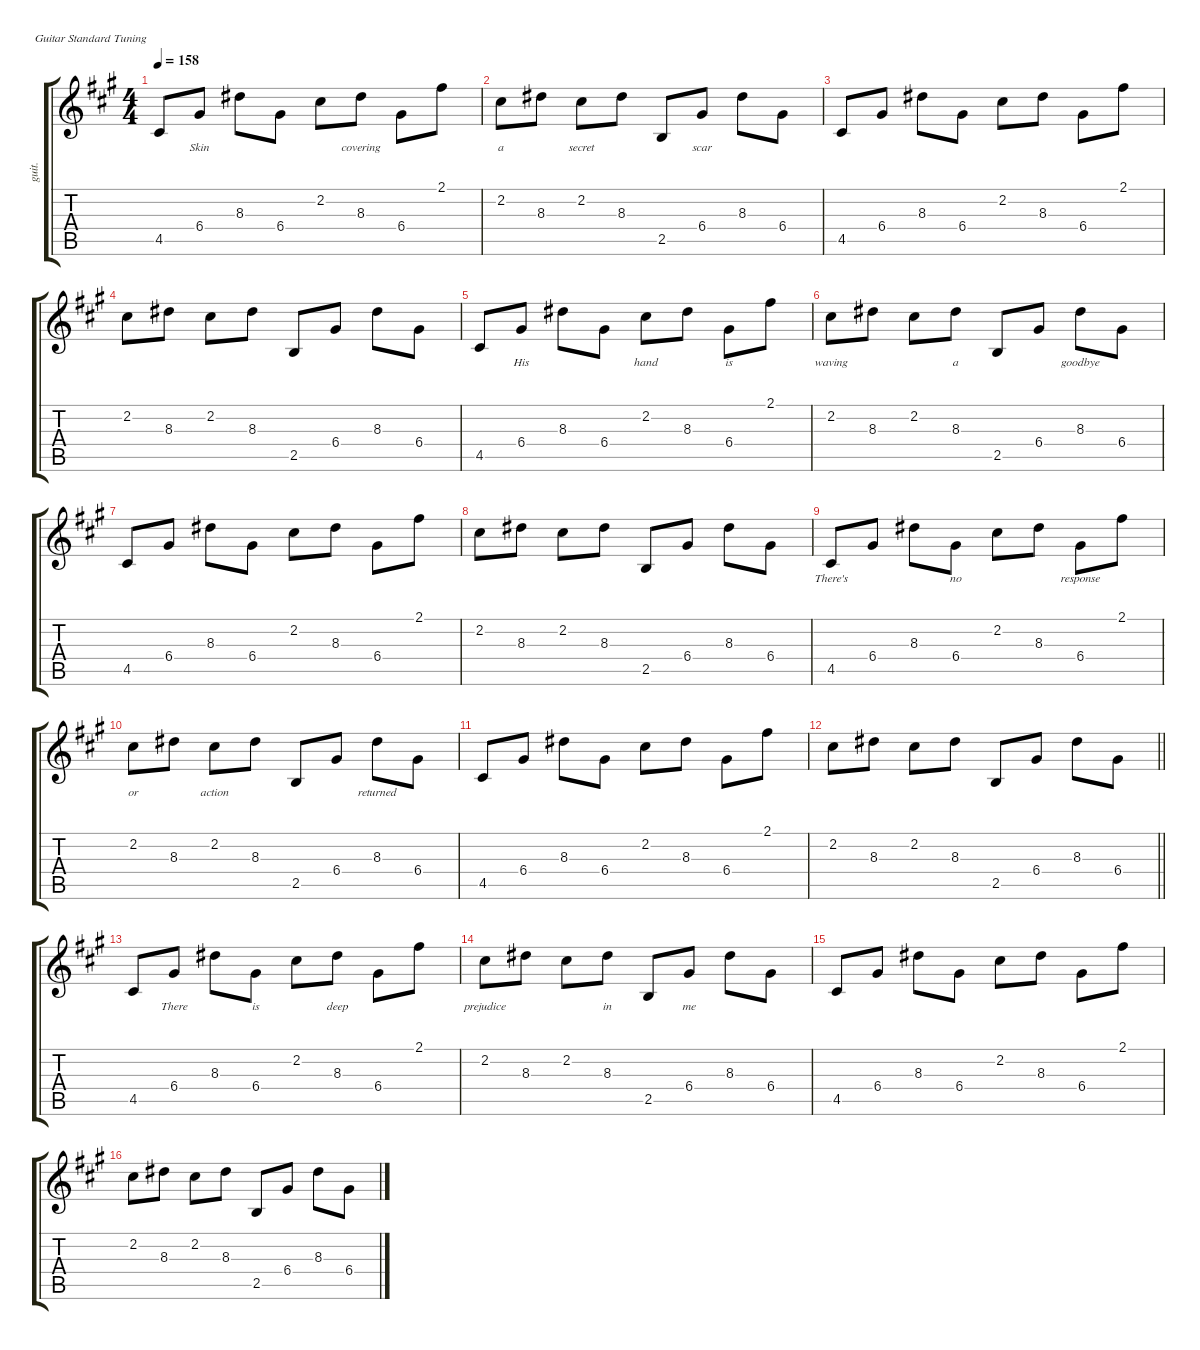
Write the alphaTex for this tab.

\defaultSystemsLayout 4
\hideDynamics
\bracketExtendMode groupsimilarinstruments
\otherSystemsTrackNameOrientation horizontal
\track ("Guitar 1-show" "guit.") {defaultSystemsLayout 8 mute instrument electricguitarjazz}
\staff {score tabs}
\tuning (E4 B3 G3 D3 A2 E2)
\ts (4 4)
\tempo 158
\clef g2
\ks f#minor
4.5{acc #}.8{dy f beam Up} 6.4{acc #}.8{lyrics (0 "Skin") lyrics (1 "") lyrics (2 "") lyrics (3 "") lyrics (4 "") beam Up} 8.3{acc #}.8{beam Down} 6.4{acc #}.8{beam Down} 2.2{acc #}.8{beam Down} 8.3{acc #}.8{lyrics (0 "covering") lyrics (1 "") lyrics (2 "") lyrics (3 "") lyrics (4 "") beam Down} 6.4{acc #}.8{beam Down} 2.1{acc #}.8{beam Down} |
2.2{acc #}.8{lyrics (0 "a") lyrics (1 "") lyrics (2 "") lyrics (3 "") lyrics (4 "") beam Down} 8.3{acc #}.8{beam Down} 2.2{acc #}.8{lyrics (0 "secret") lyrics (1 "") lyrics (2 "") lyrics (3 "") lyrics (4 "") beam Down} 8.3{acc #}.8{beam Down} 2.5{acc forcenatural}.8{beam Up} 6.4{acc #}.8{lyrics (0 "scar") lyrics (1 "") lyrics (2 "") lyrics (3 "") lyrics (4 "") beam Up} 8.3{acc #}.8{beam Down} 6.4{acc #}.8{beam Down} |
4.5{acc #}.8{beam Up} 6.4{acc #}.8{beam Up} 8.3{acc #}.8{beam Down} 6.4{acc #}.8{beam Down} 2.2{acc #}.8{beam Down} 8.3{acc #}.8{beam Down} 6.4{acc #}.8{beam Down} 2.1{acc #}.8{beam Down} |
2.2{acc #}.8{beam Down} 8.3{acc #}.8{beam Down} 2.2{acc #}.8{beam Down} 8.3{acc #}.8{beam Down} 2.5{acc forcenatural}.8{beam Up} 6.4{acc #}.8{beam Up} 8.3{acc #}.8{beam Down} 6.4{acc #}.8{beam Down} |
4.5{acc #}.8{beam Up} 6.4{acc #}.8{lyrics (0 "His") lyrics (1 "") lyrics (2 "") lyrics (3 "") lyrics (4 "") beam Up} 8.3{acc #}.8{beam Down} 6.4{acc #}.8{beam Down} 2.2{acc #}.8{lyrics (0 "hand") lyrics (1 "") lyrics (2 "") lyrics (3 "") lyrics (4 "") beam Down} 8.3{acc #}.8{beam Down} 6.4{acc #}.8{lyrics (0 "is") lyrics (1 "") lyrics (2 "") lyrics (3 "") lyrics (4 "") beam Down} 2.1{acc #}.8{beam Down} |
2.2{acc #}.8{lyrics (0 "waving") lyrics (1 "") lyrics (2 "") lyrics (3 "") lyrics (4 "") beam Down} 8.3{acc #}.8{beam Down} 2.2{acc #}.8{beam Down} 8.3{acc #}.8{lyrics (0 "a") lyrics (1 "") lyrics (2 "") lyrics (3 "") lyrics (4 "") beam Down} 2.5{acc forcenatural}.8{beam Up} 6.4{acc #}.8{beam Up} 8.3{acc #}.8{lyrics (0 "goodbye") lyrics (1 "") lyrics (2 "") lyrics (3 "") lyrics (4 "") beam Down} 6.4{acc #}.8{beam Down} |
4.5{acc #}.8{beam Up} 6.4{acc #}.8{beam Up} 8.3{acc #}.8{beam Down} 6.4{acc #}.8{beam Down} 2.2{acc #}.8{beam Down} 8.3{acc #}.8{beam Down} 6.4{acc #}.8{beam Down} 2.1{acc #}.8{beam Down} |
2.2{acc #}.8{beam Down} 8.3{acc #}.8{beam Down} 2.2{acc #}.8{beam Down} 8.3{acc #}.8{beam Down} 2.5{acc forcenatural}.8{beam Up} 6.4{acc #}.8{beam Up} 8.3{acc #}.8{beam Down} 6.4{acc #}.8{beam Down} |
4.5{acc #}.8{lyrics (0 "There's") lyrics (1 "") lyrics (2 "") lyrics (3 "") lyrics (4 "") beam Up} 6.4{acc #}.8{beam Up} 8.3{acc #}.8{beam Down} 6.4{acc #}.8{lyrics (0 "no") lyrics (1 "") lyrics (2 "") lyrics (3 "") lyrics (4 "") beam Down} 2.2{acc #}.8{beam Down} 8.3{acc #}.8{beam Down} 6.4{acc #}.8{lyrics (0 "response") lyrics (1 "") lyrics (2 "") lyrics (3 "") lyrics (4 "") beam Down} 2.1{acc #}.8{beam Down} |
2.2{acc #}.8{lyrics (0 "or") lyrics (1 "") lyrics (2 "") lyrics (3 "") lyrics (4 "") beam Down} 8.3{acc #}.8{beam Down} 2.2{acc #}.8{lyrics (0 "action") lyrics (1 "") lyrics (2 "") lyrics (3 "") lyrics (4 "") beam Down} 8.3{acc #}.8{beam Down} 2.5{acc forcenatural}.8{beam Up} 6.4{acc #}.8{beam Up} 8.3{acc #}.8{lyrics (0 "returned") lyrics (1 "") lyrics (2 "") lyrics (3 "") lyrics (4 "") beam Down} 6.4{acc #}.8{beam Down} |
4.5{acc #}.8{beam Up} 6.4{acc #}.8{beam Up} 8.3{acc #}.8{beam Down} 6.4{acc #}.8{beam Down} 2.2{acc #}.8{beam Down} 8.3{acc #}.8{beam Down} 6.4{acc #}.8{beam Down} 2.1{acc #}.8{beam Down} |
\barLineRight lightlight
2.2{acc #}.8{beam Down} 8.3{acc #}.8{beam Down} 2.2{acc #}.8{beam Down} 8.3{acc #}.8{beam Down} 2.5{acc forcenatural}.8{beam Up} 6.4{acc #}.8{beam Up} 8.3{acc #}.8{beam Down} 6.4{acc #}.8{beam Down} |
4.5{acc #}.8{beam Up} 6.4{acc #}.8{lyrics (0 "There") lyrics (1 "") lyrics (2 "") lyrics (3 "") lyrics (4 "") beam Up} 8.3{acc #}.8{beam Down} 6.4{acc #}.8{lyrics (0 "is") lyrics (1 "") lyrics (2 "") lyrics (3 "") lyrics (4 "") beam Down} 2.2{acc #}.8{beam Down} 8.3{acc #}.8{lyrics (0 "deep") lyrics (1 "") lyrics (2 "") lyrics (3 "") lyrics (4 "") beam Down} 6.4{acc #}.8{beam Down} 2.1{acc #}.8{beam Down} |
2.2{acc #}.8{lyrics (0 "prejudice") lyrics (1 "") lyrics (2 "") lyrics (3 "") lyrics (4 "") beam Down} 8.3{acc #}.8{beam Down} 2.2{acc #}.8{beam Down} 8.3{acc #}.8{lyrics (0 "in") lyrics (1 "") lyrics (2 "") lyrics (3 "") lyrics (4 "") beam Down} 2.5{acc forcenatural}.8{beam Up} 6.4{acc #}.8{lyrics (0 "me") lyrics (1 "") lyrics (2 "") lyrics (3 "") lyrics (4 "") beam Up} 8.3{acc #}.8{beam Down} 6.4{acc #}.8{beam Down} |
4.5{acc #}.8{beam Up} 6.4{acc #}.8{beam Up} 8.3{acc #}.8{beam Down} 6.4{acc #}.8{beam Down} 2.2{acc #}.8{beam Down} 8.3{acc #}.8{beam Down} 6.4{acc #}.8{beam Down} 2.1{acc #}.8{beam Down} |
2.2{acc #}.8{beam Down} 8.3{acc #}.8{beam Down} 2.2{acc #}.8{beam Down} 8.3{acc #}.8{beam Down} 2.5{acc forcenatural}.8{beam Up} 6.4{acc #}.8{beam Up} 8.3{acc #}.8{beam Down} 6.4{acc #}.8{beam Down}
